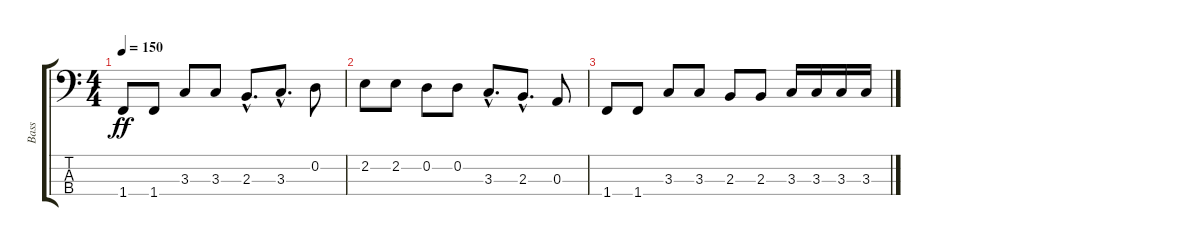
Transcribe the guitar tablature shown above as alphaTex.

\track ("Bass" "Bass") {instrument electricbasspick}
\staff {score tabs}
\tuning (G2 D2 A1 E1) {hide}
\ts (4 4)
\tempo 150
\clef f4
\ks c
1.4.8{dy ff} 1.4.8 3.3.8 3.3.8 2.3{hac}.8{d} 3.3{hac}.8{d} 0.2.8 |
2.2.8 2.2.8 0.2.8 0.2.8 3.3{hac}.8{d} 2.3{hac}.8{d} 0.3.8 |
1.4.8 1.4.8 3.3.8 3.3.8 2.3.8 2.3.8 3.3.16 3.3.16 3.3.16 3.3.16
